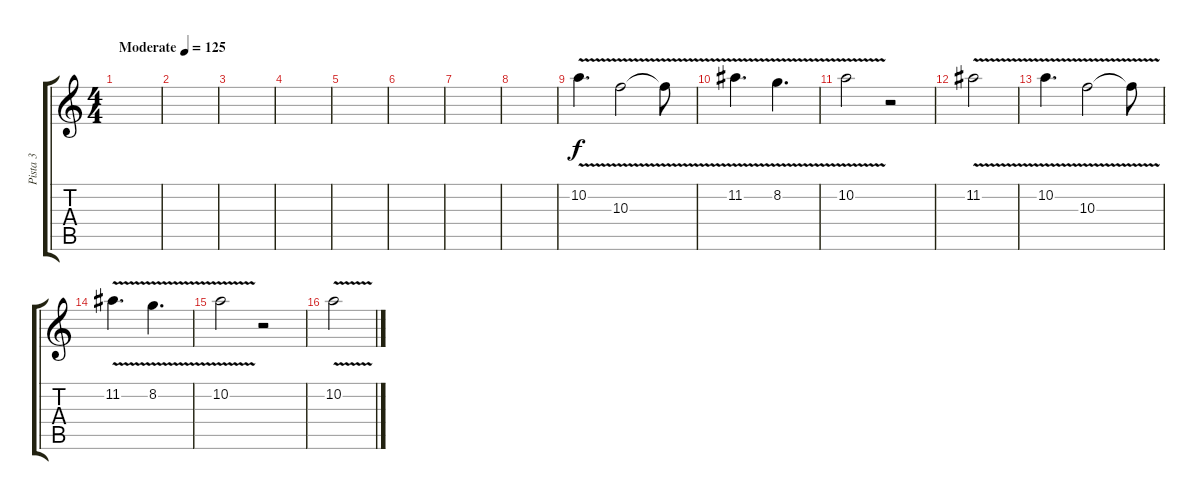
\track ("Pista 3" "Pista 3") {instrument overdrivenguitar}
\staff {score tabs}
\tuning (E4 B3 G3 D3 A2 E2) {hide}
\ts (4 4)
\tempo (125 "Moderate")
\clef g2
\ks c
|
|
|
|
|
|
|
|
10.2{v}.4{d} 10.3{v}.2 10.3{t}.8 |
11.2{v}.4{d} 8.2{v}.4{d} |
10.2{v}.2 r.2 |
11.2{v}.2 |
10.2{v}.4{d} 10.3{v}.2 10.3{t}.8 |
11.2{v}.4{d} 8.2{v}.4{d} |
10.2{v}.2 r.2 |
10.2{v}.2
